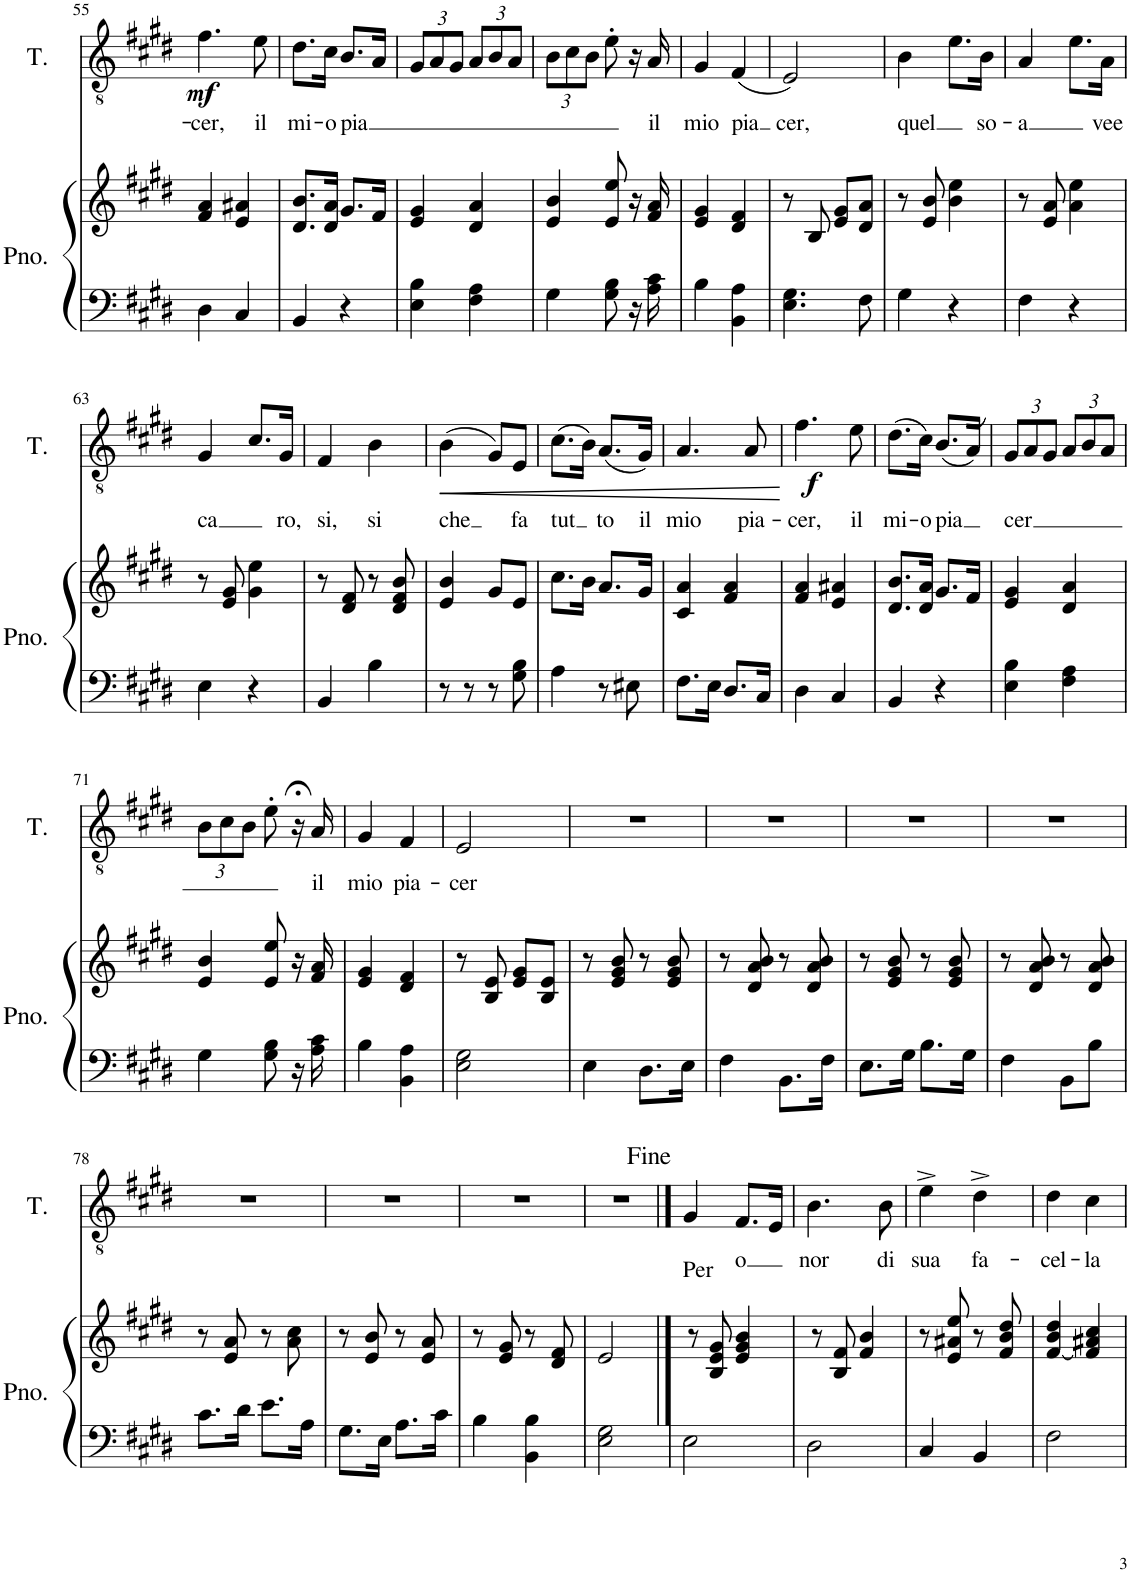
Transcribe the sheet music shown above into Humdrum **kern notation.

**kern	**kern	**kern	**text	**dynam
*part2	*part2	*part1	*part1	*part1
*staff3	*staff2	*staff1	*staff1	*staff1
*I"Piano	*	*I"Tenor	*	*
*I'Pno.	*	*I'T.	*	*
!!LO:PB:g=z
*clefF4	*clefG2	*clefGv2	*	*
*k[f#c#g#d#]	*k[f#c#g#d#]	*k[f#c#g#d#]	*	*
*M2/4	*M2/4	*M2/4	*	*
=55	=55	=55	=55	=55
!	!	!	!LO:LY:b	!LO:DY:b
4D#\	4f#/ 4a/	4.f#\	-cer,	mf
4C#/	4e/ 4a#X/	.	.	.
!	!	!	!LO:LY:b	!
.	.	8e\	il	.
=56	=56	=56	=56	=56
!	!	!	!LO:LY:b	!
4BB/	8.d#/ 8.b/L	8.d#\L	mi-	.
!	!	!	!LO:LY:b	!
.	16d#/ 16a/Jk	16c#\Jk	-o	.
!	!	!	!LO:LY:b	!
4r	8.g#/L	8.B/L	pia	.
.	16f#/Jk	16A/Jk	.	.
=57	=57	=57	=57	=57
*	*	*Xbrackettup	*	*
4E\ 4B\	4e/ 4g#/	12G#/L	.	.
.	.	12A/	.	.
.	.	12G#/J	.	.
4F#\ 4A\	4d#/ 4a/	12A/L	.	.
.	.	12B/	.	.
.	.	12A/J	.	.
=58	=58	=58	=58	=58
4G#\	4e/ 4b/	12B\L	.	.
.	.	12c#\	.	.
.	.	12B\J	.	.
8G#\ 8B\	8e/ 8ee/	8e'\	.	.
16r	16r	16r	.	.
!	!	!	!LO:LY:b	!
16A\ 16c#\	16f#/ 16a/	16A/	il	.
=59	=59	=59	=59	=59
!	!	!	!LO:LY:b	!
4B\	4e/ 4g#/	4G#/	mio	.
!	!	!	!LO:LY:b	!
4BB\ 4A\	4d#/ 4f#/	(4F#/	pia	.
=60	=60	=60	=60	=60
!	!	!	!LO:LY:b	!
4.E\ 4.G#\	8r	2E/)	cer,	.
.	8B/	.	.	.
.	8e/ 8g#/L	.	.	.
8F#\	8d#/ 8a/J	.	.	.
=61	=61	=61	=61	=61
!	!	!	!LO:LY:b	!
4G#\	8r	4B\	quel	.
.	8e/ 8b/	.	.	.
4r	4b\ 4ee\	8.e\L	.	.
!	!	!	!LO:LY:b	!
.	.	16B\Jk	so-	.
=62	=62	=62	=62	=62
!	!	!	!LO:LY:b	!
4F#\	8r	4A/	-a	.
.	8e/ 8a/	.	.	.
4r	4a\ 4ee\	8.e\L	.	.
!	!	!	!LO:LY:b	!
.	.	16A\Jk	vee	.
!!LO:LB:g=z
=63	=63	=63	=63	=63
!	!	!	!LO:LY:b	!
4E\	8r	4G#/	ca	.
.	8e/ 8g#/	.	.	.
4r	4g#\ 4ee\	8.c#/L	.	.
!	!	!	!LO:LY:b	!
.	.	16G#/Jk	ro,	.
=64	=64	=64	=64	=64
!	!	!	!LO:LY:b	!
4BB/	8r	4F#/	si,	.
.	8d#/ 8f#/	.	.	.
!	!	!	!LO:LY:b	!
4B\	8r	4B\	si	.
.	8d#/ 8f#/ 8b/	.	.	.
=65	=65	=65	=65	=65
!	!	!	!LO:LY:b	!LO:HP:b
8r	4e/ 4b/	(4B\	che	<
8r	.	.	.	.
8r	8g#/L	8G#/L)	.	[
!	!	!	!LO:LY:b	!
8G#\ 8B\	8e/J	8E/J	fa	.
=66	=66	=66	=66	=66
!	!	!	!LO:LY:b	!
4A\	8.cc#\L	(8.c#\L	tut	.
.	16b\Jk	16B\Jk)	.	.
!	!	!	!LO:LY:b	!
8r	8.a/L	(8.A/L	to	.
8E#X\	.	.	.	.
!	!	!	!LO:LY:b	!
.	16g#/Jk	16G#/Jk)	il	.
=67	=67	=67	=67	=67
!	!	!	!LO:LY:b	!
8.F#\L	4c#/ 4a/	4.A/	mio	.
16E\Jk	.	.	.	.
8.D#/L	4f#/ 4a/	.	.	.
!	!	!	!LO:LY:b	!
.	.	8A/	pia-	.
16C#/Jk	.	.	.	.
=68	=68	=68	=68	=68
!	!	!	!LO:LY:b	!LO:DY:b
4D#\	4f#/ 4a/	4.f#\	-cer,	f
4C#/	4e/ 4a#X/	.	.	.
!	!	!	!LO:LY:b	!
.	.	8e\	il	.
=69	=69	=69	=69	=69
!	!	!	!LO:LY:b	!
4BB/	8.d#/ 8.b/L	(8.d#\L	mi-	.
!	!	!	!LO:LY:b	!
.	16d#/ 16a/Jk	16c#\Jk)	-o	.
!	!	!	!LO:LY:b	!
4r	8.g#/L	(8.B/L	pia	.
.	16f#/Jk	16A/Jk)	.	.
=70	=70	=70	=70	=70
!	!	!	!LO:LY:b	!
4E\ 4B\	4e/ 4g#/	(12G#/L	cer	.
.	.	12A/)	.	.
.	.	12G#/J	.	.
4F#\ 4A\	4d#/ 4a/	12A/L	.	.
.	.	12B/	.	.
.	.	12A/J	.	.
!!LO:LB:g=z
=71	=71	=71	=71	=71
4G#\	4e/ 4b/	12B\L	.	.
.	.	12c#\	.	.
.	.	12B\J	.	.
8G#\ 8B\	8e/ 8ee/	8e'\	.	.
16r	16r	16r;<	.	.
!	!	!	!LO:LY:b	!
16A\ 16c#\	16f#/ 16a/	16A/	il	.
=72	=72	=72	=72	=72
!	!	!	!LO:LY:b	!
4B\	4e/ 4g#/	4G#/	mio	.
!	!	!	!LO:LY:b	!
4BB\ 4A\	4d#/ 4f#/	4F#/	pia-	.
=73	=73	=73	=73	=73
!	!	!	!LO:LY:b	!
2E\ 2G#\	8r	2E/	-cer	.
.	8B/ 8e/	.	.	.
.	8e/ 8g#/L	.	.	.
.	8B/ 8e/J	.	.	.
=74	=74	=74	=74	=74
4E\	8r	2r	.	.
.	8e/ 8g#/ 8b/	.	.	.
8.D#\L	8r	.	.	.
.	8e/ 8g#/ 8b/	.	.	.
16E\Jk	.	.	.	.
=75	=75	=75	=75	=75
4F#\	8r	2r	.	.
.	8d#/ 8a/ 8b/	.	.	.
8.BB\L	8r	.	.	.
.	8d#/ 8a/ 8b/	.	.	.
16F#\Jk	.	.	.	.
=76	=76	=76	=76	=76
8.E\L	8r	2r	.	.
.	8e/ 8g#/ 8b/	.	.	.
16G#\Jk	.	.	.	.
8.B\L	8r	.	.	.
.	8e/ 8g#/ 8b/	.	.	.
16G#\Jk	.	.	.	.
=77	=77	=77	=77	=77
4F#\	8r	2r	.	.
.	8d#/ 8a/ 8b/	.	.	.
8BB\L	8r	.	.	.
8B\J	8d#/ 8a/ 8b/	.	.	.
!!LO:LB:g=z
=78	=78	=78	=78	=78
8.c#\L	8r	2r	.	.
.	8e/ 8a/	.	.	.
16d#\Jk	.	.	.	.
8.e\L	8r	.	.	.
.	8a\ 8cc#\	.	.	.
16A\Jk	.	.	.	.
=79	=79	=79	=79	=79
8.G#\L	8r	2r	.	.
.	8e/ 8b/	.	.	.
16E\Jk	.	.	.	.
8.A\L	8r	.	.	.
.	8e/ 8a/	.	.	.
16c#\Jk	.	.	.	.
=80	=80	=80	=80	=80
4B\	8r	2r	.	.
.	8e/ 8g#/	.	.	.
4BB\ 4B\	8r	.	.	.
.	8d#/ 8f#/	.	.	.
=81	=81	=81	=81	=81
2E\ 2G#\	2e/	2r	.	.
==82	==82	==82	==82	==82
!	!	!	!LO:LY:b	!
2E\	8r	4G#/	Per	.
.	8B/ 8e/ 8g#/	.	.	.
!	!	!	!LO:LY:b	!
.	4e/ 4g#/ 4b/	8.F#/L	o	.
.	.	16E/Jk	.	.
=83	=83	=83	=83	=83
!	!	!	!LO:LY:b	!
2D#\	8r	4.B\	nor	.
.	8B/ 8f#/	.	.	.
.	4f#/ 4b/	.	.	.
!	!	!	!LO:LY:b	!
.	.	8B\	di	.
=84	=84	=84	=84	=84
!	!	!	!LO:LY:b	!
4C#/	8r	4e^\	sua	.
.	8e/ 8a#X/ 8ee/	.	.	.
!	!	!	!LO:LY:b	!
4BB/	8r	4d#^\	fa-	.
.	8f#/ 8b/ 8dd#/	.	.	.
=85	=85	=85	=85	=85
!	!	!	!LO:LY:b	!
2F#\	[4f#/ 4b/ 4dd#/	4d#\	-cel-	.
!	!	!	!LO:LY:b	!
.	4f#/] 4a#X/ 4cc#/	4c#\	-la	.
=	=	=	=	=
*-	*-	*-	*-	*-
